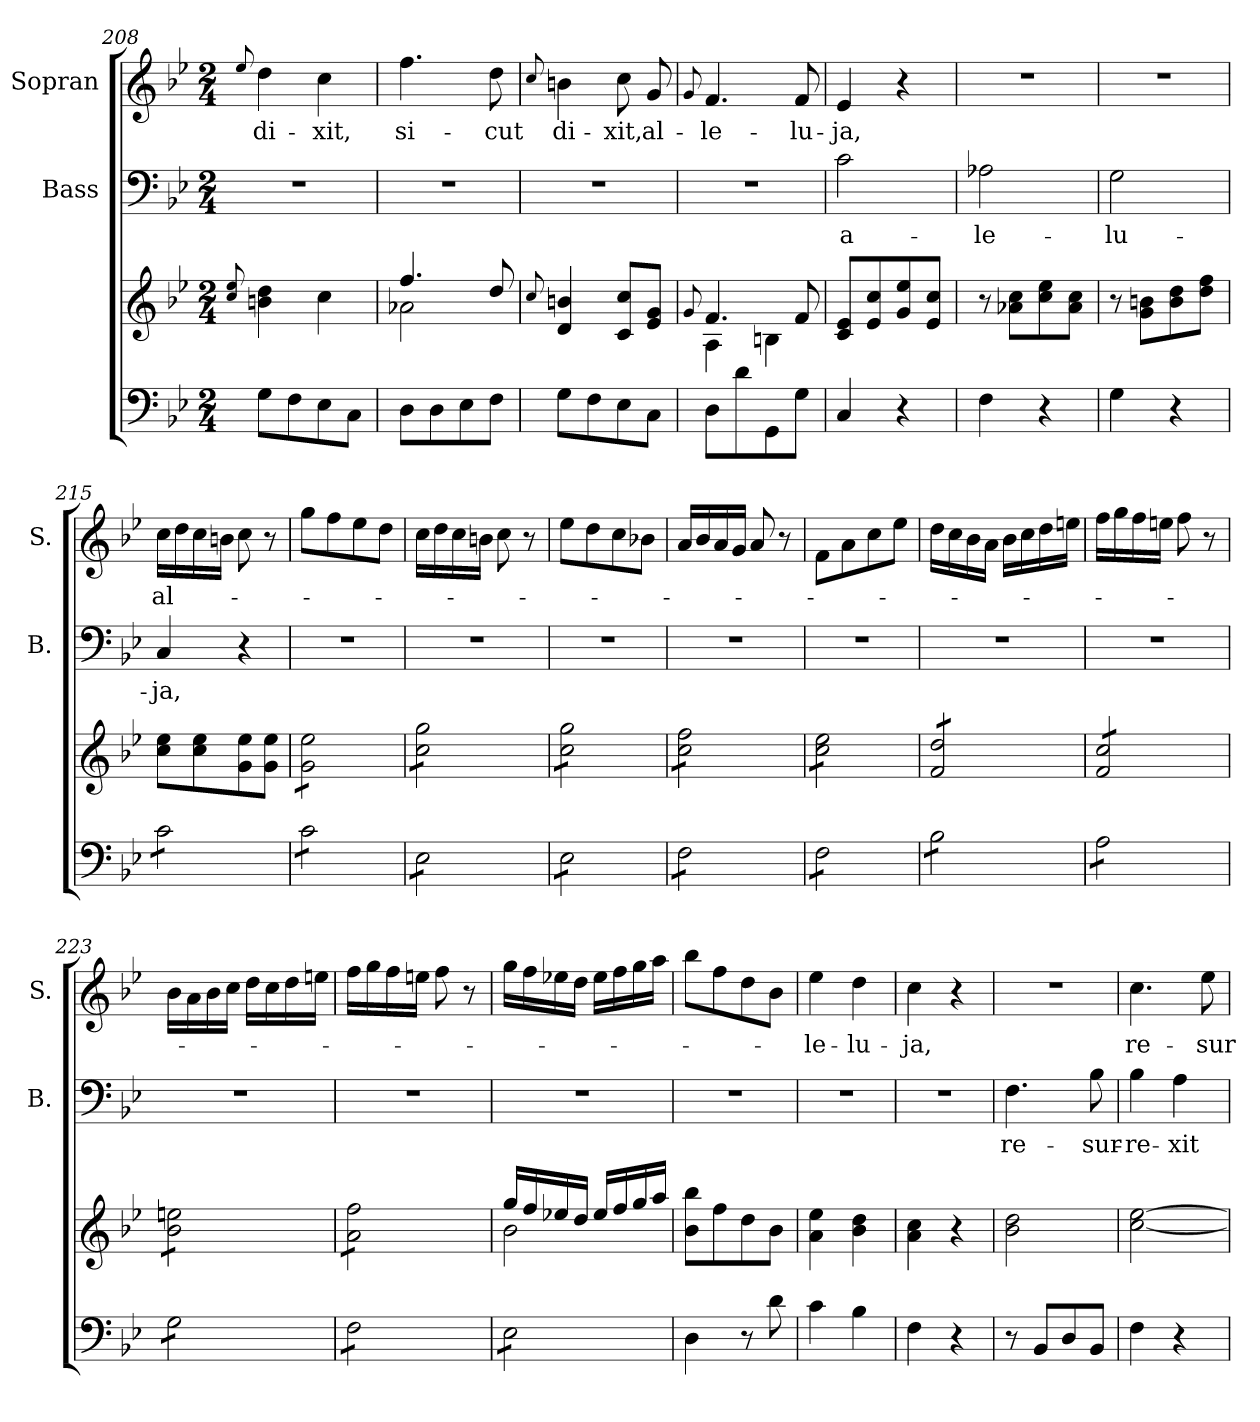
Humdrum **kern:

**kern	**kern	**kern	**text	**kern	**text
*part3	*part3	*part2	*part2	*part1	*part1
*staff4	*staff3	*staff2	*staff2	*staff1	*staff1
*	*	*I"Bass	*	*I"Sopran	*
*	*	*I'B.	*	*I'S.	*
*clefF4	*clefG2	*clefF4	*	*clefG2	*
*k[b-e-]	*k[b-e-]	*k[b-e-]	*	*k[b-e-]	*
*B-:	*B-:	*B-:	*	*B-:	*
*M2/4	*M2/4	*M2/4	*	*M2/4	*
=208	=208	=208	=208	=208	=208
.	8qqcc/ 8qqee-/	.	.	8qqee-/	.
!	!	!	!	!	!LO:LY:b
8G\L	4bn\ 4dd\	2r	.	4dd\	di-
8F\	.	.	.	.	.
!	!	!	!	!	!LO:LY:b
8E-\	4cc\	.	.	4cc\	-xit,
8C\J	.	.	.	.	.
=209	=209	=209	=209	=209	=209
*	*^	*	*	*	*
!	!	!	!	!	!	!LO:LY:b
8D\L	4.ff/	2a-X\	2r	.	4.ff\	si-
8D\	.	.	.	.	.	.
8E-\	.	.	.	.	.	.
!	!	!	!	!	!	!LO:LY:b
8F\J	8dd/	.	.	.	8dd\	-cut
*	*v	*v	*	*	*	*
=210	=210	=210	=210	=210	=210
.	8qqcc/	.	.	8qqcc/	.
!	!	!	!	!	!LO:LY:b
8G\L	4d/ 4bn/	2r	.	4bn\	di-
8F\	.	.	.	.	.
!	!	!	!	!	!LO:LY:b
8E-\	8c/ 8cc/L	.	.	8cc\	-xit,
!	!	!	!	!	!LO:LY:b
8C\J	8e-/ 8g/J	.	.	8g/	al-
=211	=211	=211	=211	=211	=211
.	8qqg/	.	.	8qqg/	.
*	*^	*	*	*	*
!	!	!	!	!	!	!LO:LY:b
8D\L	4.f/	4A\	2r	.	4.f/	-le-
8d\	.	.	.	.	.	.
8GG\	.	4Bn\	.	.	.	.
!	!	!	!	!	!	!LO:LY:b
8G\J	8f/	.	.	.	8f/	-lu-
*	*v	*v	*	*	*	*
=212	=212	=212	=212	=212	=212
!	!	!	!LO:LY:b	!	!LO:LY:b
4C/	8c/ 8e-/L	2c\	a-	4e-/	-ja,
.	8e-/ 8cc/	.	.	.	.
4r	8g/ 8ee-/	.	.	4r	.
.	8e-/ 8cc/J	.	.	.	.
=213	=213	=213	=213	=213	=213
!	!	!	!LO:LY:b	!	!
4F\	8r	2A-X\	-le-	2r	.
.	8a-X\ 8cc\L	.	.	.	.
4r	8cc\ 8ee-\	.	.	.	.
.	8a-\ 8cc\J	.	.	.	.
=214	=214	=214	=214	=214	=214
!	!	!	!LO:LY:b	!	!
4G\	8r	2G\	-lu-	2r	.
.	8g\ 8bn\L	.	.	.	.
4r	8b\ 8dd\	.	.	.	.
.	8dd\ 8ff\J	.	.	.	.
!!LO:LB:g=z
=215	=215	=215	=215	=215	=215
!	!	!	!LO:LY:b	!	!LO:LY:b
*tremolo	*	*	*	*	*
8c\L	8cc\ 8ee-\L	4C/	-ja,	16cc\LL	al-
.	.	.	.	16dd\	.
8c\	8cc\ 8ee-\	.	.	16cc\	.
.	.	.	.	16bn\JJ	.
8c\	8g\ 8ee-\	4r	.	8cc\	.
8c\J	8g\ 8ee-\J	.	.	8r	.
=216	=216	=216	=216	=216	=216
*	*tremolo	*	*	*	*
8c\L	8g\ 8ee-\L	2r	.	8gg\L	.
8c\	8g\ 8ee-\	.	.	8ff\	.
8c\	8g\ 8ee-\	.	.	8ee-\	.
8c\J	8g\ 8ee-\J	.	.	8dd\J	.
=217	=217	=217	=217	=217	=217
8E-\L	8cc\ 8gg\L	2r	.	16cc\LL	.
.	.	.	.	16dd\	.
8E-\	8cc\ 8gg\	.	.	16cc\	.
.	.	.	.	16bn\JJ	.
8E-\	8cc\ 8gg\	.	.	8cc\	.
8E-\J	8cc\ 8gg\J	.	.	8r	.
=218	=218	=218	=218	=218	=218
8E-\L	8cc\ 8gg\L	2r	.	8ee-\L	.
8E-\	8cc\ 8gg\	.	.	8dd\	.
8E-\	8cc\ 8gg\	.	.	8cc\	.
8E-\J	8cc\ 8gg\J	.	.	8b-X\J	.
=219	=219	=219	=219	=219	=219
8F\L	8cc\ 8ff\L	2r	.	16a/LL	.
.	.	.	.	16b-/	.
8F\	8cc\ 8ff\	.	.	16a/	.
.	.	.	.	16g/JJ	.
8F\	8cc\ 8ff\	.	.	8a/	.
8F\J	8cc\ 8ff\J	.	.	8r	.
=220	=220	=220	=220	=220	=220
8F\L	8cc\ 8ee-\L	2r	.	8f\L	.
8F\	8cc\ 8ee-\	.	.	8a\	.
8F\	8cc\ 8ee-\	.	.	8cc\	.
8F\J	8cc\ 8ee-\J	.	.	8ee-\J	.
=221	=221	=221	=221	=221	=221
8B-\L	8f/ 8dd/L	2r	.	16dd\LL	.
.	.	.	.	16cc\	.
8B-\	8f/ 8dd/	.	.	16b-\	.
.	.	.	.	16a\JJ	.
8B-\	8f/ 8dd/	.	.	16b-\LL	.
.	.	.	.	16cc\	.
8B-\J	8f/ 8dd/J	.	.	16dd\	.
.	.	.	.	16een\JJ	.
=222	=222	=222	=222	=222	=222
8A\L	8f/ 8cc/L	2r	.	16ff\LL	.
.	.	.	.	16gg\	.
8A\	8f/ 8cc/	.	.	16ff\	.
.	.	.	.	16een\JJ	.
8A\	8f/ 8cc/	.	.	8ff\	.
8A\J	8f/ 8cc/J	.	.	8r	.
!!LO:LB:g=z
=223	=223	=223	=223	=223	=223
8G\L	8b-\ 8een\L	2r	.	16b-\LL	.
.	.	.	.	16a\	.
8G\	8b-\ 8een\	.	.	16b-\	.
.	.	.	.	16cc\JJ	.
8G\	8b-\ 8een\	.	.	16dd\LL	.
.	.	.	.	16cc\	.
8G\J	8b-\ 8een\J	.	.	16dd\	.
.	.	.	.	16een\JJ	.
=224	=224	=224	=224	=224	=224
8F\L	8a\ 8ff\L	2r	.	16ff\LL	.
.	.	.	.	16gg\	.
8F\	8a\ 8ff\	.	.	16ff\	.
.	.	.	.	16een\JJ	.
8F\	8a\ 8ff\	.	.	8ff\	.
8F\J	8a\ 8ff\J	.	.	8r	.
*	*Xtremolo	*	*	*	*
=225	=225	=225	=225	=225	=225
*	*^	*	*	*	*
8E-\L	16gg/LL	2b-\	2r	.	16gg\LL	.
.	16ff/	.	.	.	16ff\	.
8E-\	16ee-X/	.	.	.	16ee-X\	.
.	16dd/JJ	.	.	.	16dd\JJ	.
8E-\	16ee-/LL	.	.	.	16ee-\LL	.
.	16ff/	.	.	.	16ff\	.
8E-\J	16gg/	.	.	.	16gg\	.
*Xtremolo	*	*	*	*	*	*
.	16aa/JJ	.	.	.	16aa\JJ	.
*	*v	*v	*	*	*	*
=226	=226	=226	=226	=226	=226
4D\	8b-\ 8bb-\L	2r	.	8bb-\L	.
.	8ff\	.	.	8ff\	.
8r	8dd\	.	.	8dd\	.
8d\	8b-\J	.	.	8b-\J	.
=227	=227	=227	=227	=227	=227
!	!	!	!	!	!LO:LY:b
4c\	4a\ 4ee-\	2r	.	4ee-\	-le-
!	!	!	!	!	!LO:LY:b
4B-\	4b-\ 4dd\	.	.	4dd\	-lu-
=228	=228	=228	=228	=228	=228
!	!	!	!	!	!LO:LY:b
4F\	4a\ 4cc\	2r	.	4cc\	-ja,
4r	4r	.	.	4r	.
=229	=229	=229	=229	=229	=229
!	!	!	!LO:LY:b	!	!
8r	2b-\ 2dd\	4.F\	re-	2r	.
8BB-/L	.	.	.	.	.
8D/	.	.	.	.	.
!	!	!	!LO:LY:b	!	!
8BB-/J	.	8B-\	-sur-	.	.
=230	=230	=230	=230	=230	=230
!	!	!	!LO:LY:b	!	!LO:LY:b
4F\	[2cc\ [2ee-\	4B-\	-re-	4.cc\	re-
!	!	!	!LO:LY:b	!	!
4r	.	4A\	-xit	.	.
!	!	!	!	!	!LO:LY:b
.	.	.	.	8ee-\	-sur-
=	=	=	=	=	=
*-	*-	*-	*-	*-	*-
